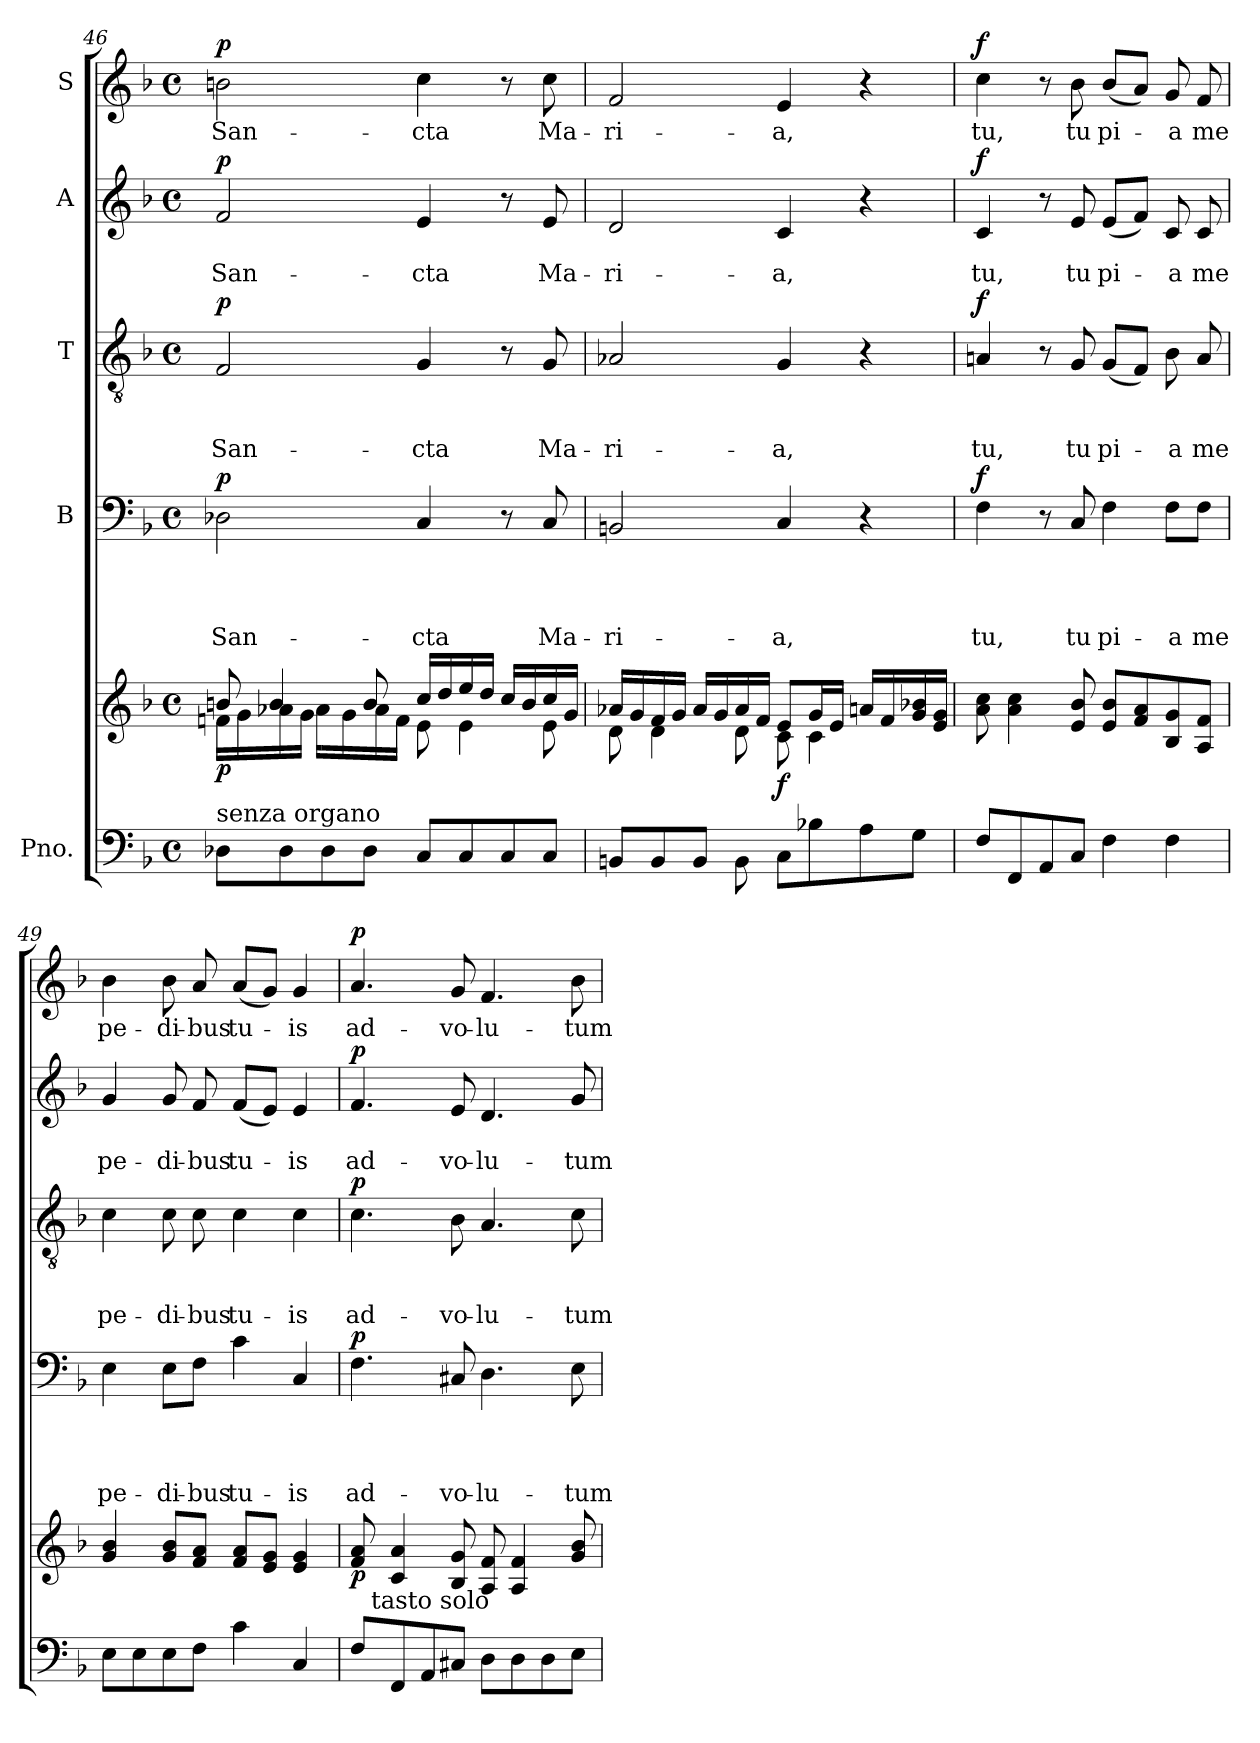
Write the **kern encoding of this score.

**kern	**kern	**dynam	**kern	**text	**text	**text	**text	**dynam	**kern	**text	**text	**text	**dynam	**kern	**text	**text	**dynam	**kern	**text	**dynam
*part5	*part5	*part5	*part4	*part4	*part4	*part4	*part4	*part4	*part3	*part3	*part3	*part3	*part3	*part2	*part2	*part2	*part2	*part1	*part1	*part1
*staff6	*staff5	*staff5/6	*staff4	*staff4	*staff4	*staff4	*staff4	*staff4	*staff3	*staff3	*staff3	*staff3	*staff3	*staff2	*staff2	*staff2	*staff2	*staff1	*staff1	*staff1
*I"Pno.	*	*	*I"B	*	*	*	*	*	*I"T	*	*	*	*	*I"A	*	*	*	*I"S	*	*
*clefF4	*clefG2	*	*clefF4	*	*	*	*	*	*clefGv2	*	*	*	*	*clefG2	*	*	*	*clefG2	*	*
*k[b-]	*k[b-]	*	*k[b-]	*	*	*	*	*	*k[b-]	*	*	*	*	*k[b-]	*	*	*	*k[b-]	*	*
*F:	*F:	*	*F:	*	*	*	*	*	*F:	*	*	*	*	*F:	*	*	*	*F:	*	*
*M4/4	*M4/4	*	*M4/4	*	*	*	*	*	*M4/4	*	*	*	*	*M4/4	*	*	*	*M4/4	*	*
*met(c)	*met(c)	*	*met(c)	*	*	*	*	*	*met(c)	*	*	*	*	*met(c)	*	*	*	*met(c)	*	*
=46	=46	=46	=46	=46	=46	=46	=46	=46	=46	=46	=46	=46	=46	=46	=46	=46	=46	=46	=46	=46
*	*^	*	*	*	*	*	*	*	*	*	*	*	*	*	*	*	*	*	*	*
*	*	*^	*	*	*	*	*	*	*	*	*	*	*	*	*	*	*	*	*	*	*
!LO:TX:a:t=senza organo	!	!	!	!	!	!	!	!	!	!	!	!	!	!	!	!	!	!	!	!	!	!
!	!	!	!	!LO:DY:b	!	!	!	!	!LO:LY:b	!LO:DY:a	!	!	!	!LO:LY:b	!LO:DY:a	!	!	!LO:LY:b	!LO:DY:a	!	!LO:LY:b	!LO:DY:a
8D-X\L	16fn\LL	8bn/	8.ryy	p	2D-X\	.	.	.	San-	p	2F/	.	.	San-	p	2f/	.	San-	p	2bn\	San-	p
.	16g\	.	.	.	.	.	.	.	.	.	.	.	.	.	.	.	.	.	.	.	.	.
8D-\	16a-X\	4b/	.	.	.	.	.	.	.	.	.	.	.	.	.	.	.	.	.	.	.	.
.	16g\JJ	.	16a-\LL	.	.	.	.	.	.	.	.	.	.	.	.	.	.	.	.	.	.	.
8D-\	2.ryy	.	16ryy	.	.	.	.	.	.	.	.	.	.	.	.	.	.	.	.	.	.	.
.	.	.	16g\	.	.	.	.	.	.	.	.	.	.	.	.	.	.	.	.	.	.	.
8D-\J	.	8b/	16a-\	.	.	.	.	.	.	.	.	.	.	.	.	.	.	.	.	.	.	.
.	.	.	16f\JJ	.	.	.	.	.	.	.	.	.	.	.	.	.	.	.	.	.	.	.
!	!	!	!	!	!	!	!	!	!LO:LY:b	!	!	!	!	!LO:LY:b	!	!	!	!LO:LY:b	!	!	!LO:LY:b	!
8C/L	.	8e\	16cc/LL	.	4C/	.	.	.	-cta	.	4G/	.	.	-cta	.	4e/	.	-cta	.	4cc\	-cta	.
.	.	.	16dd/	.	.	.	.	.	.	.	.	.	.	.	.	.	.	.	.	.	.	.
8C/	.	4e\	16ee/	.	.	.	.	.	.	.	.	.	.	.	.	.	.	.	.	.	.	.
.	.	.	16dd/JJ	.	.	.	.	.	.	.	.	.	.	.	.	.	.	.	.	.	.	.
8C/	.	.	16cc/LL	.	8r	.	.	.	.	.	8r	.	.	.	.	8r	.	.	.	8r	.	.
.	.	.	16b/	.	.	.	.	.	.	.	.	.	.	.	.	.	.	.	.	.	.	.
!	!	!	!	!	!	!	!	!	!LO:LY:b	!	!	!	!	!LO:LY:b	!	!	!	!LO:LY:b	!	!	!LO:LY:b	!
8C/J	.	8e\	16cc/	.	8C/	.	.	.	Ma-	.	8G/	.	.	Ma-	.	8e/	.	Ma-	.	8cc\	Ma-	.
.	.	.	16g/JJ	.	.	.	.	.	.	.	.	.	.	.	.	.	.	.	.	.	.	.
!!LO:PB:g=z
=47	=47	=47	=47	=47	=47	=47	=47	=47	=47	=47	=47	=47	=47	=47	=47	=47	=47	=47	=47	=47	=47	=47
*^	*	*	*	*	*	*	*	*	*	*	*	*	*	*	*	*	*	*	*	*	*	*
!	!	!	!	!	!	!	!	!	!	!LO:LY:b	!	!	!	!	!LO:LY:b	!	!	!	!LO:LY:b	!	!	!LO:LY:b	!
*	*	*	*v	*v	*	*	*	*	*	*	*	*	*	*	*	*	*	*	*	*	*	*	*
8BBn/L	4.ryy	8d\	16a-X/LL	.	2BBn/	.	.	.	-ri-	.	2A-X/	.	.	-ri-	.	2d/	.	-ri-	.	2f/	-ri-	.
.	.	.	16g/	.	.	.	.	.	.	.	.	.	.	.	.	.	.	.	.	.	.	.
8BB/	.	4d\	16f/	.	.	.	.	.	.	.	.	.	.	.	.	.	.	.	.	.	.	.
.	.	.	16g/JJ	.	.	.	.	.	.	.	.	.	.	.	.	.	.	.	.	.	.	.
8BB/J	.	.	16a-/LL	.	.	.	.	.	.	.	.	.	.	.	.	.	.	.	.	.	.	.
.	.	.	16g/	.	.	.	.	.	.	.	.	.	.	.	.	.	.	.	.	.	.	.
8ryy	8BB\	8d\	16a-/	.	.	.	.	.	.	.	.	.	.	.	.	.	.	.	.	.	.	.
.	.	.	16f/JJ	.	.	.	.	.	.	.	.	.	.	.	.	.	.	.	.	.	.	.
!	!	!	!	!LO:DY:a=2	!	!	!	!	!LO:LY:b	!	!	!	!	!LO:LY:b	!	!	!	!LO:LY:b	!	!	!LO:LY:b	!
2ryy	8C\L	8c\	8e/L	f	4C/	.	.	.	-a,	.	4G/	.	.	-a,	.	4c/	.	-a,	.	4e/	-a,	.
.	8B-X\	4c\	16g/L	.	.	.	.	.	.	.	.	.	.	.	.	.	.	.	.	.	.	.
.	.	.	16e/JJ	.	.	.	.	.	.	.	.	.	.	.	.	.	.	.	.	.	.	.
.	8A\	.	16an/LL	.	4r	.	.	.	.	.	4r	.	.	.	.	4r	.	.	.	4r	.	.
.	.	.	16f/	.	.	.	.	.	.	.	.	.	.	.	.	.	.	.	.	.	.	.
.	8G\J	8ryy	16g/ 16b-X/	.	.	.	.	.	.	.	.	.	.	.	.	.	.	.	.	.	.	.
.	.	.	16e/ 16g/JJ	.	.	.	.	.	.	.	.	.	.	.	.	.	.	.	.	.	.	.
*v	*v	*	*	*	*	*	*	*	*	*	*	*	*	*	*	*	*	*	*	*	*	*
=48	=48	=48	=48	=48	=48	=48	=48	=48	=48	=48	=48	=48	=48	=48	=48	=48	=48	=48	=48	=48	=48
!	!	!	!	!	!	!	!	!LO:LY:b	!LO:DY:a	!	!	!	!LO:LY:b	!LO:DY:a	!	!	!LO:LY:b	!LO:DY:a	!	!LO:LY:b	!LO:DY:a
*	*v	*v	*	*	*	*	*	*	*	*	*	*	*	*	*	*	*	*	*	*	*
8F/L	8a\ 8cc\	.	4F\	.	.	.	tu,	f	4An/	.	.	tu,	f	4c/	.	tu,	f	4cc\	tu,	f
8FF/	4a\ 4cc\	.	.	.	.	.	.	.	.	.	.	.	.	.	.	.	.	.	.	.
8AA/	.	.	8r	.	.	.	.	.	8r	.	.	.	.	8r	.	.	.	8r	.	.
!	!	!	!	!	!	!	!LO:LY:b	!	!	!	!	!LO:LY:b	!	!	!	!LO:LY:b	!	!	!LO:LY:b	!
8C/J	8e/ 8b-/	.	8C/	.	.	.	tu	.	8G/	.	.	tu	.	8e/	.	tu	.	8b-\	tu	.
!	!	!	!	!	!	!	!LO:LY:b	!	!	!	!	!LO:LY:b	!	!	!	!LO:LY:b	!	!	!LO:LY:b	!
4F\	8e/ 8b-/L	.	4F\	.	.	.	pi-	.	(<8G/L	.	.	pi-	.	(<8e/L	.	pi-	.	(<8b-/L	pi-	.
.	8f/ 8a/	.	.	.	.	.	.	.	8F/J)	.	.	.	.	8f/J)	.	.	.	8a/J)	.	.
!	!	!	!	!	!	!	!LO:LY:b	!	!	!	!	!LO:LY:b	!	!	!	!LO:LY:b	!	!	!LO:LY:b	!
4F\	8B-/ 8g/	.	8F\L	.	.	.	-a	.	8B-\	.	.	-a	.	8c/	.	-a	.	8g/	-a	.
!	!	!	!	!	!	!	!LO:LY:b	!	!	!	!	!LO:LY:b	!	!	!	!LO:LY:b	!	!	!LO:LY:b	!
.	8A/ 8f/J	.	8F\J	.	.	.	me	.	8A/	.	.	me	.	8c/	.	me	.	8f/	me	.
=49	=49	=49	=49	=49	=49	=49	=49	=49	=49	=49	=49	=49	=49	=49	=49	=49	=49	=49	=49	=49
!	!	!	!	!	!	!	!LO:LY:b	!	!	!	!	!LO:LY:b	!	!	!	!LO:LY:b	!	!	!LO:LY:b	!
8E\L	4g/ 4b-/	.	4E\	.	.	.	pe-	.	4c\	.	.	pe-	.	4g/	.	pe-	.	4b-\	pe-	.
8E\	.	.	.	.	.	.	.	.	.	.	.	.	.	.	.	.	.	.	.	.
!	!	!	!	!	!	!	!LO:LY:b	!	!	!	!	!LO:LY:b	!	!	!	!LO:LY:b	!	!	!LO:LY:b	!
8E\	8g/ 8b-/L	.	8E\L	.	.	.	-di-	.	8c\	.	.	-di-	.	8g/	.	-di-	.	8b-\	-di-	.
!	!	!	!	!	!	!	!LO:LY:b	!	!	!	!	!LO:LY:b	!	!	!	!LO:LY:b	!	!	!LO:LY:b	!
8F\J	8f/ 8a/J	.	8F\J	.	.	.	-bus	.	8c\	.	.	-bus	.	8f/	.	-bus	.	8a/	-bus	.
!	!	!	!	!	!	!	!LO:LY:b	!	!	!	!	!LO:LY:b	!	!	!	!LO:LY:b	!	!	!LO:LY:b	!
4c\	8f/ 8a/L	.	4c\	.	.	.	tu-	.	4c\	.	.	tu-	.	(<8f/L	.	tu-	.	(<8a/L	tu-	.
.	8e/ 8g/J	.	.	.	.	.	.	.	.	.	.	.	.	8e/J)	.	.	.	8g/J)	.	.
!	!	!	!	!	!	!	!LO:LY:b	!	!	!	!	!LO:LY:b	!	!	!	!LO:LY:b	!	!	!LO:LY:b	!
4C/	4e/ 4g/	.	4C/	.	.	.	-is	.	4c\	.	.	-is	.	4e/	.	-is	.	4g/	-is	.
=50	=50	=50	=50	=50	=50	=50	=50	=50	=50	=50	=50	=50	=50	=50	=50	=50	=50	=50	=50	=50
!	!	!LO:DY:b	!	!	!	!	!LO:LY:b	!LO:DY:a	!	!	!	!LO:LY:b	!LO:DY:a	!	!	!LO:LY:b	!LO:DY:a	!	!LO:LY:b	!LO:DY:a
*^	*	*	*	*	*	*	*	*	*	*	*	*	*	*	*	*	*	*	*	*
8F/L	16ryy	8f/ 8a/	p	4.F\	.	.	.	ad-	p	4.c\	.	.	ad-	p	4.f/	.	ad-	p	4.a/	ad-	p
!	!LO:TX:a:t=tasto solo	!	!	!	!	!	!	!	!	!	!	!	!	!	!	!	!	!	!	!	!
.	2...ryy	.	.	.	.	.	.	.	.	.	.	.	.	.	.	.	.	.	.	.	.
8FF/	.	4c/ 4a/	.	.	.	.	.	.	.	.	.	.	.	.	.	.	.	.	.	.	.
8AA/	.	.	.	.	.	.	.	.	.	.	.	.	.	.	.	.	.	.	.	.	.
!	!	!	!	!	!	!	!	!LO:LY:b	!	!	!	!	!LO:LY:b	!	!	!	!LO:LY:b	!	!	!LO:LY:b	!
8C#X/J	.	8B-/ 8g/	.	8C#X/	.	.	.	-vo-	.	8B-\	.	.	-vo-	.	8e/	.	-vo-	.	8g/	-vo-	.
!	!	!	!	!	!	!	!	!LO:LY:b:rj	!	!	!	!	!LO:LY:b:rj	!	!	!	!LO:LY:b:rj	!	!	!LO:LY:b:rj	!
8D\L	.	8A/ 8f/	.	4.D\	.	.	.	-lu-	.	4.A/	.	.	-lu-	.	4.d/	.	-lu-	.	4.f/	-lu-	.
8D\	.	4A/ 4f/	.	.	.	.	.	.	.	.	.	.	.	.	.	.	.	.	.	.	.
8D\	.	.	.	.	.	.	.	.	.	.	.	.	.	.	.	.	.	.	.	.	.
!	!	!	!	!	!	!	!	!LO:LY:b	!	!	!	!	!LO:LY:b	!	!	!	!LO:LY:b	!	!	!LO:LY:b	!
8E\J	.	8g/ 8b-/	.	8E\	.	.	.	-tum	.	8c\	.	.	-tum	.	8g/	.	-tum	.	8b-\	-tum	.
*v	*v	*	*	*	*	*	*	*	*	*	*	*	*	*	*	*	*	*	*	*	*
=	=	=	=	=	=	=	=	=	=	=	=	=	=	=	=	=	=	=	=	=
*-	*-	*-	*-	*-	*-	*-	*-	*-	*-	*-	*-	*-	*-	*-	*-	*-	*-	*-	*-	*-
